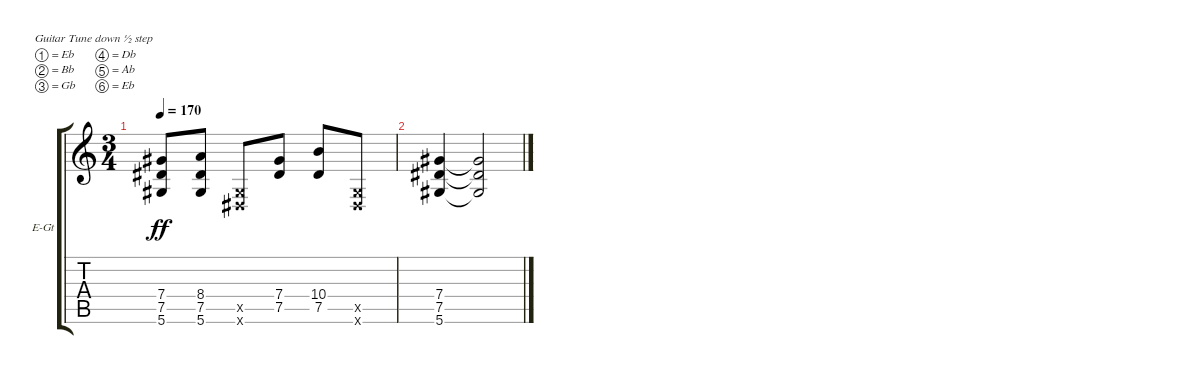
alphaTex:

\bracketExtendMode groupsimilarinstruments
\firstSystemTrackNameOrientation horizontal
\otherSystemsTrackNameOrientation horizontal
\track ("B Adam - Lead" "E-Gt") {instrument distortionguitar}
\staff {score tabs}
\tuning (Eb4 Bb3 Gb3 Db3 Ab2 Eb2)
\ts (3 4)
\tempo 170
\clef g2
\scale
0.333333
\ks c
(7.5 5.6 7.4).8{dy ff} (5.6 7.5 8.4).8 (0.6{x} 0.5{x}).8 (7.5 7.4).8 (7.5 10.4).8 (0.6{x} 0.5{x}).8 |
\scale
0.333333 (5.6 7.5 7.4).4 (5.6{t} 7.5{t} 7.4{t}).2
